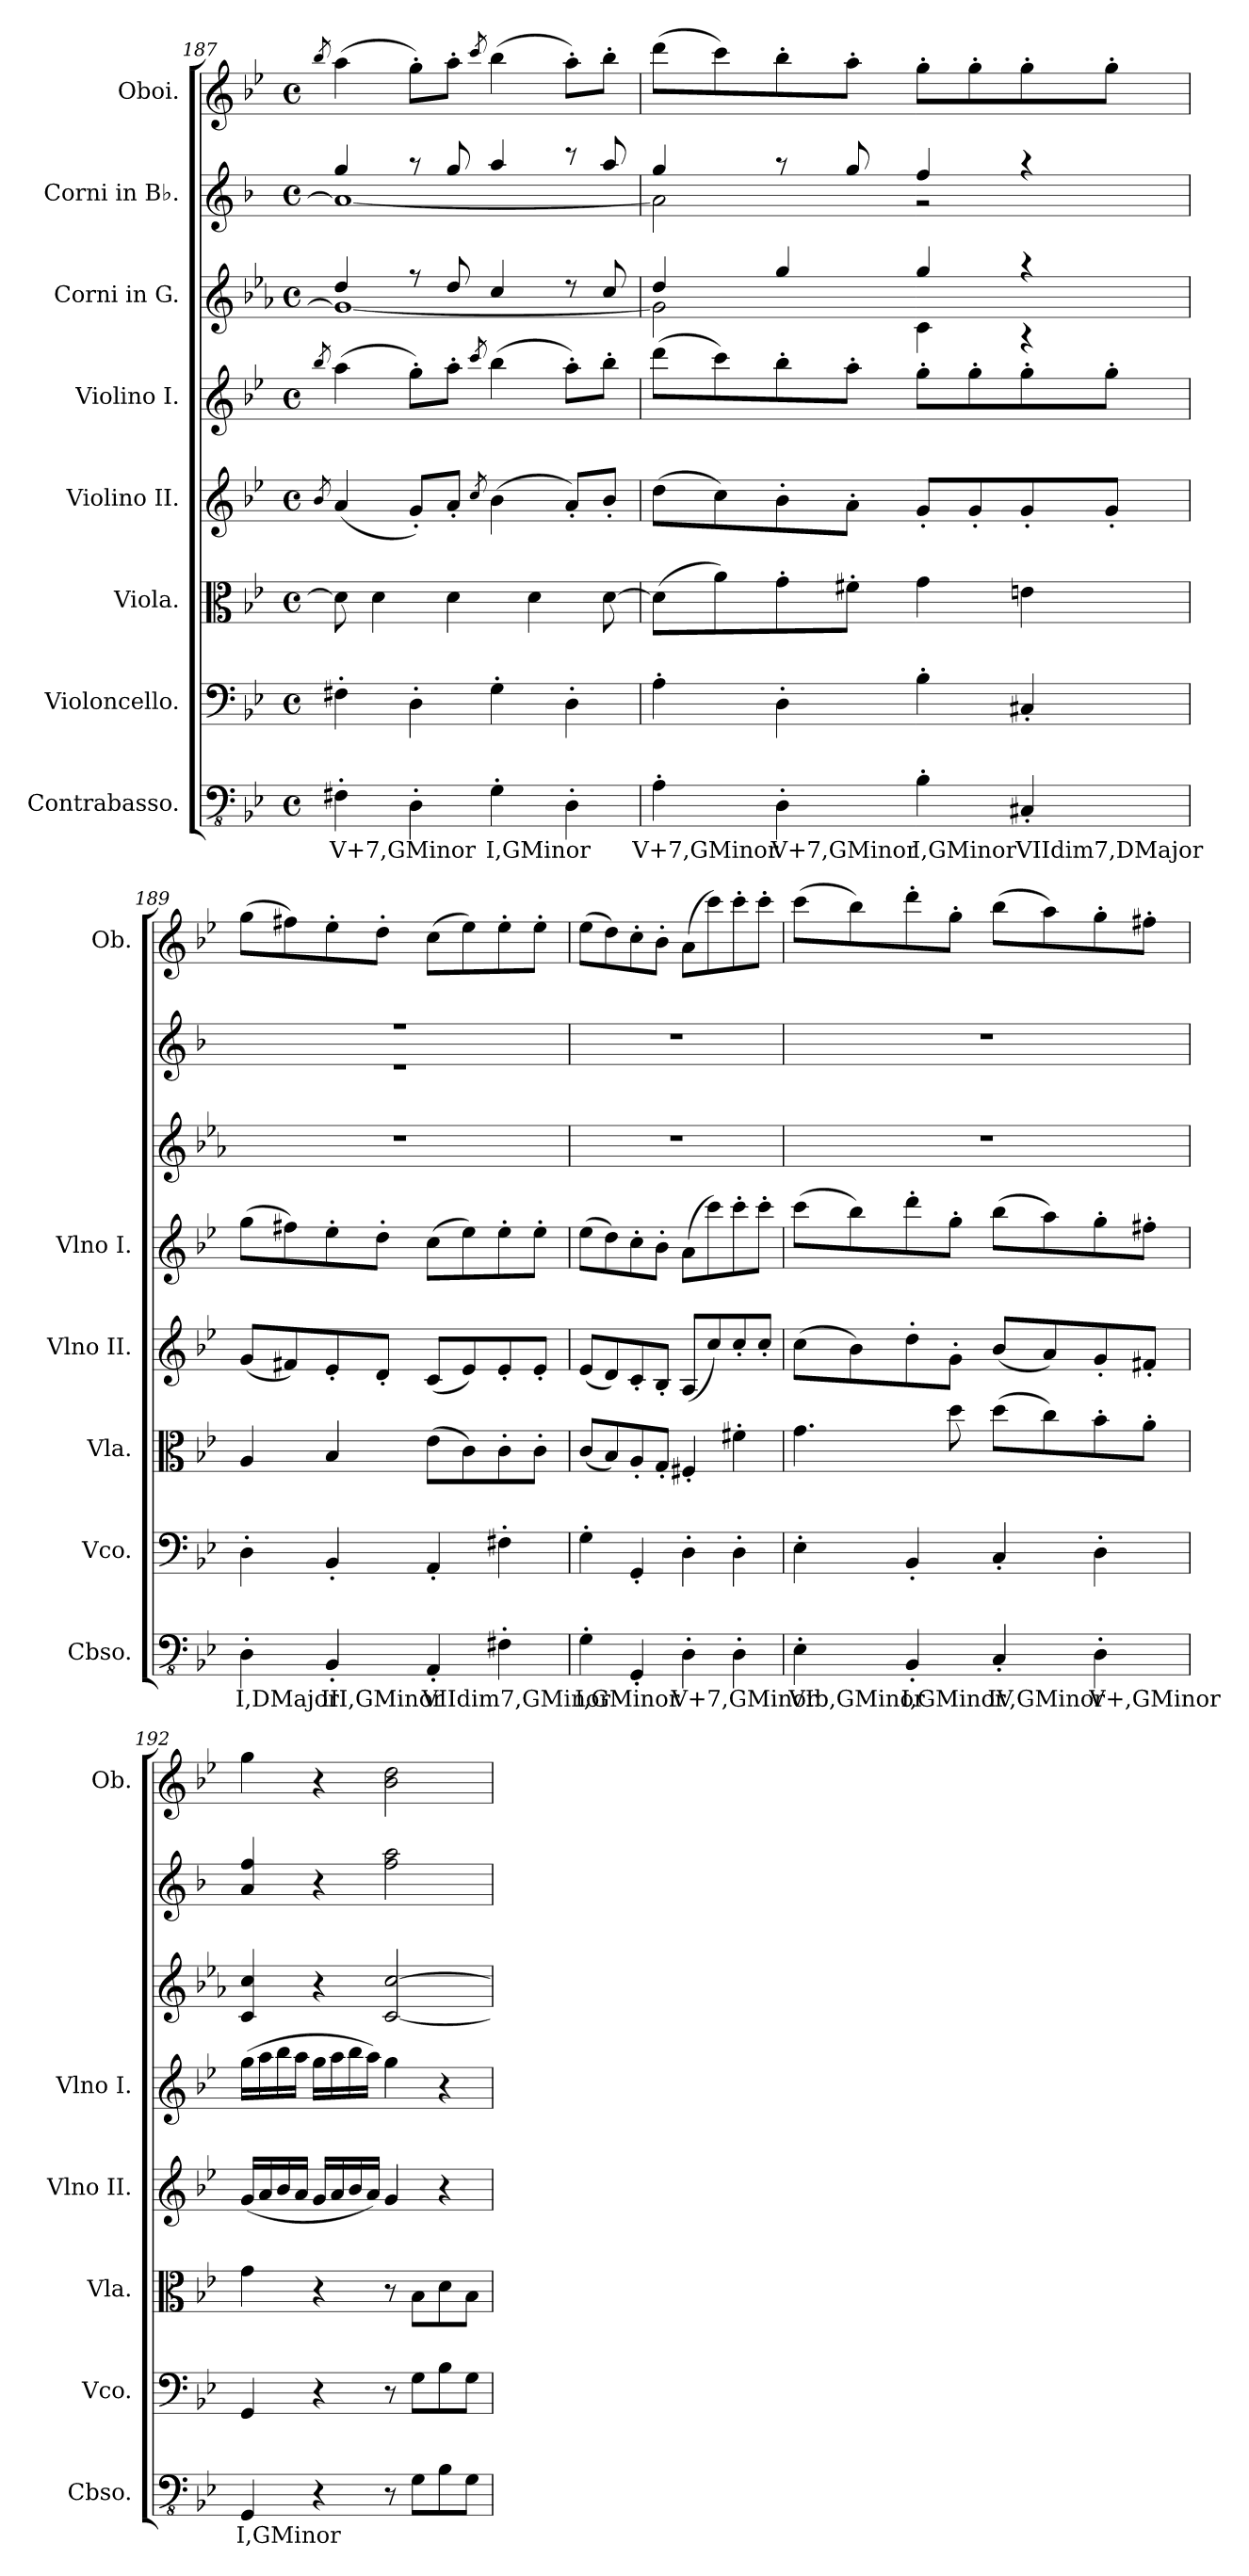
**kern	**text	**kern	**kern	**kern	**kern	**kern	**kern	**kern
*part8	*part8	*part7	*part6	*part5	*part4	*part3	*part2	*part1
*staff8	*staff8	*staff7	*staff6	*staff5	*staff4	*staff3	*staff2	*staff1
*I"Contrabasso.	*	*I"Violoncello.	*I"Viola.	*I"Violino II.	*I"Violino I.	*I"Corni in G.	*I"Corni in B♭.	*I"Oboi.
*I'Cbso.	*	*I'Vco.	*I'Vla.	*I'Vlno II.	*I'Vlno I.	*	*	*I'Ob.
!!LO:LB:g=z
*clefFv4	*	*clefF4	*clefC3	*clefG2	*clefG2	*clefG2	*clefG2	*clefG2
*	*	*	*	*	*	*ITrd3c5	*ITrd4c7	*
*k[b-e-]	*	*k[b-e-]	*k[b-e-]	*k[b-e-]	*k[b-e-]	*k[b-e-]	*k[b-e-]	*k[b-e-]
*M4/4	*	*M4/4	*M4/4	*M4/4	*M4/4	*M4/4	*M4/4	*M4/4
*met(c)	*	*met(c)	*met(c)	*met(c)	*met(c)	*met(c)	*met(c)	*met(c)
=187	=187	=187	=187	=187	=187	=187	=187	=187
.	.	.	.	8qb-/	8qbb-/	.	.	8qbb-/
*	*	*	*	*	*	*^	*^	*
4FF#X'\	V+7,GMinor	4F#X'\	8d\]	(4a/	(4aa\	4a/	1d_	4cc/	1d_	(4aa\
.	.	.	4d\	.	.	.	.	.	.	.
4DD'\	.	4D'\	.	8g'/L)	8gg'\L)	8r	.	8r	.	8gg'\L)
.	.	.	4d\	8a'/J	8aa'\J	8a/	.	8cc/	.	8aa'\J
.	.	.	.	8qcc/	8qccc/	.	.	.	.	8qccc/
4GG'\	I,GMinor	4G'\	.	(4b-\	(4bb-\	4g/	.	4dd/	.	(4bb-\
.	.	.	4d\	.	.	.	.	.	.	.
4DD'\	.	4D'\	.	8a'/L)	8aa'\L)	8r	.	8r	.	8aa'\L)
.	.	.	[8d\	8b-'/J	8bb-'\J	8g/	.	8dd/	.	8bb-'\J
!!LO:PB:g=z
=188	=188	=188	=188	=188	=188	=188	=188	=188	=188	=188
4AA'\	V+7,GMinor	4A'\	(8d\L]	(8dd\L	(8ddd\L	4a/	2d\]	4cc/	2d\]	(8ddd\L
.	.	.	8a\)	8cc\)	8ccc\)	.	.	.	.	8ccc\)
4DD'\	V+7,GMinor	4D'\	8g'\	8b-'\	8bb-'\	4dd/	.	8r	.	8bb-'\
.	.	.	8f#X'\J	8a'\J	8aa'\J	.	.	8cc/	.	8aa'\J
4BB-'\	I,GMinor	4B-'\	4g\	8g'/L	8gg'\L	4dd/	4G\	4b-/	2r	8gg'\L
.	.	.	.	8g'/	8gg'\	.	.	.	.	8gg'\
4CC#X'/	VIIdim7,DMajor	4C#X'/	4en\	8g'/	8gg'\	4r	4r	4r	.	8gg'\
.	.	.	.	8g'/J	8gg'\J	.	.	.	.	8gg'\J
*	*	*	*	*	*	*v	*v	*	*	*
!!LO:PB:g=z
=189	=189	=189	=189	=189	=189	=189	=189	=189	=189
4DD'\	I,DMajor	4D'\	4A/	(8g/L	(8gg\L	1r	1r	1r	(8gg\L
.	.	.	.	8f#X/)	8ff#X\)	.	.	.	8ff#X\)
4BBB-'/	III,GMinor	4BB-'/	4B-/	8e-'/	8ee-'\	.	.	.	8ee-'\
.	.	.	.	8d'/J	8dd'\J	.	.	.	8dd'\J
4AAA'/	VIIdim7,GMinor	4AA'/	(8e-\L	(8c/L	(8cc\L	.	.	.	(8cc\L
.	.	.	8c\)	8e-/)	8ee-\)	.	.	.	8ee-\)
4FF#X'\	.	4F#X'\	8c'\	8e-'/	8ee-'\	.	.	.	8ee-'\
.	.	.	8c'\J	8e-'/J	8ee-'\J	.	.	.	8ee-'\J
*	*	*	*	*	*	*	*v	*v	*
=190	=190	=190	=190	=190	=190	=190	=190	=190
4GG'\	I,GMinor	4G'\	(8c/L	(8e-/L	(8ee-\L	1r	1r	(8ee-\L
.	.	.	8B-/)	8d/)	8dd\)	.	.	8dd\)
4GGG'/	.	4GG'/	8A'/	8c'/	8cc'\	.	.	8cc'\
.	.	.	8G'/J	8B-'/J	8b-'\J	.	.	8b-'\J
4DD'\	V+7,GMinor	4D'\	4F#X'/	(8A/L	(8a\L	.	.	(8a\L
.	.	.	.	8cc/)	8ccc\)	.	.	8ccc\)
4DD'\	.	4D'\	4f#X'\	8cc'/	8ccc'\	.	.	8ccc'\
.	.	.	.	8cc'/J	8ccc'\J	.	.	8ccc'\J
!!LO:LB:g=z
=191	=191	=191	=191	=191	=191	=191	=191	=191
4EE-'\	VIb,GMinor	4E-'\	4.g\	(8cc\L	(8ccc\L	1r	1r	(8ccc\L
.	.	.	.	8b-\)	8bb-\)	.	.	8bb-\)
4BBB-'/	I,GMinor	4BB-'/	.	8dd'\	8ddd'\	.	.	8ddd'\
.	.	.	8dd\	8g'\J	8gg'\J	.	.	8gg'\J
4CC'/	IV,GMinor	4C'/	(8dd\L	(8b-/L	(8bb-\L	.	.	(8bb-\L
.	.	.	8cc\)	8a/)	8aa\)	.	.	8aa\)
4DD'\	V+,GMinor	4D'\	8b-'\	8g'/	8gg'\	.	.	8gg'\
.	.	.	8a'\J	8f#X'/J	8ff#X'\J	.	.	8ff#X'\J
=192	=192	=192	=192	=192	=192	=192	=192	=192
4GGG/	I,GMinor	4GG/	4g\	(16g/LL	(16gg\LL	4G/ 4g/	4d/ 4b-/	4gg\
.	.	.	.	16a/	16aa\	.	.	.
.	.	.	.	16b-/	16bb-\	.	.	.
.	.	.	.	16a/JJ	16aa\JJ	.	.	.
4r	.	4r	4r	16g/LL	16gg\LL	4r	4r	4r
.	.	.	.	16a/	16aa\	.	.	.
.	.	.	.	16b-/	16bb-\	.	.	.
.	.	.	.	16a/JJ)	16aa\JJ)	.	.	.
8r	.	8r	8r	4g/	4gg\	[2G/ [2g/	2b-\ 2dd\	2b-\ 2dd\
8GG\L	.	8G\L	8B-\L	.	.	.	.	.
8BB-\	.	8B-\	8d\	4r	4r	.	.	.
8GG\J	.	8G\J	8B-\J	.	.	.	.	.
=	=	=	=	=	=	=	=	=
*-	*-	*-	*-	*-	*-	*-	*-	*-
